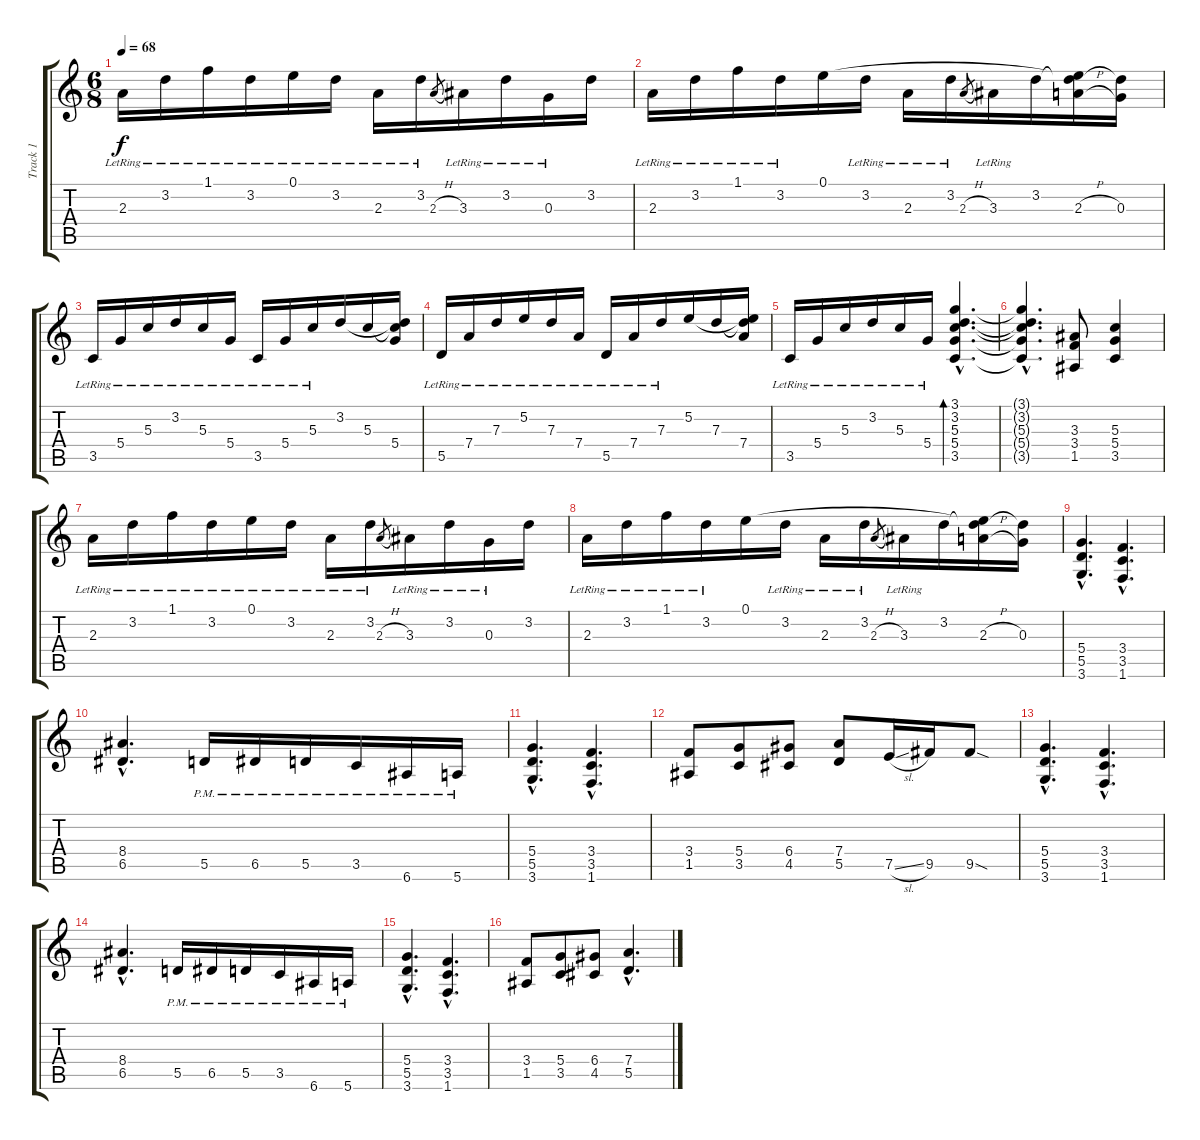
\track ("Track 1" "Track 1") {instrument electricguitarclean}
\staff {score tabs}
\tuning (E4 B3 G3 D3 A2 E2) {hide}
\ts (6 8)
\tempo 68
\clef g2
\ks c
2.3{lr}.16{dy f} 3.2{lr}.16 1.1{lr}.16 3.2{lr}.16 0.1{lr}.16 3.2{lr}.16 2.3{lr}.16 3.2{lr}.16 2.3{h}.8{gr} 3.3{lr}.16 3.2{lr}.16 0.3{lr}.16 3.2.16 |
2.3{lr}.16 3.2{lr}.16 1.1{lr}.16 3.2{lr}.16 0.1.16 3.2{lr}.16 2.3{lr}.16 3.2{lr}.16 2.3{h}.8{gr} 3.3{lr}.16 3.2.16 (0.1{t} 3.2{t} 2.3{h}).16 (3.2{t} 0.3).16 |
3.5{lr}.16 5.4{lr}.16 5.3{lr}.16 3.2{lr}.16 5.3{lr}.16 5.4{lr}.16 3.5{lr}.16 5.4{lr}.16 5.3{lr}.16 3.2.16 5.3.16 (3.2{t} 5.3{t} 5.4).16 |
5.5{lr}.16 7.4{lr}.16 7.3{lr}.16 5.2{lr}.16 7.3{lr}.16 7.4{lr}.16 5.5{lr}.16 7.4{lr}.16 7.3{lr}.16 5.2.16 7.3.16 (5.2{t} 7.3{t} 7.4).16 |
3.5{lr}.16 5.4{lr}.16 5.3{lr}.16 3.2{lr}.16 5.3{lr}.16 5.4{lr}.16 (3.1{hac} 3.2{hac} 5.3{hac} 5.4{hac} 3.5{hac}).4{d bd 120} |
(3.1{hac t} 3.2{hac t} 5.3{hac t} 5.4{hac t} 3.5{hac t}).4{d} (3.3 3.4 1.5).8{instrument overdrivenguitar} (5.3 5.4 3.5).4 |
2.3{lr}.16 3.2{lr}.16 1.1{lr}.16 3.2{lr}.16 0.1{lr}.16 3.2{lr}.16 2.3{lr}.16 3.2{lr}.16 2.3{h}.8{gr} 3.3{lr}.16 3.2{lr}.16 0.3{lr}.16 3.2.16 |
2.3{lr}.16 3.2{lr}.16 1.1{lr}.16 3.2{lr}.16 0.1.16 3.2{lr}.16 2.3{lr}.16 3.2{lr}.16 2.3{h}.8{gr} 3.3{lr}.16 3.2.16 (0.1{t} 3.2{t} 2.3{h}).16 (3.2{t} 0.3).16 |
(5.4{hac} 5.5{hac} 3.6{hac}).4{d} (3.4{hac} 3.5{hac} 1.6{hac}).4{d} |
(8.4{hac} 6.5{hac}).4{d} 5.5{pm}.16 6.5{pm}.16 5.5{pm}.16 3.5{pm}.16 6.6{pm}.16 5.6{pm}.16 |
(5.4{hac} 5.5{hac} 3.6{hac}).4{d} (3.4{hac} 3.5{hac} 1.6{hac}).4{d} |
(3.4 1.5).8 (5.4 3.5).8 (6.4 4.5).8 (7.4 5.5).8 7.5{sl}.16 9.5.16 9.5{sod}.8 |
(5.4{hac} 5.5{hac} 3.6{hac}).4{d} (3.4{hac} 3.5{hac} 1.6{hac}).4{d} |
(8.4{hac} 6.5{hac}).4{d} 5.5{pm}.16 6.5{pm}.16 5.5{pm}.16 3.5{pm}.16 6.6{pm}.16 5.6{pm}.16 |
(5.4{hac} 5.5{hac} 3.6{hac}).4{d} (3.4{hac} 3.5{hac} 1.6{hac}).4{d} |
(3.4 1.5).8 (5.4 3.5).8 (6.4 4.5).8 (7.4{hac} 5.5{hac}).4{d}
